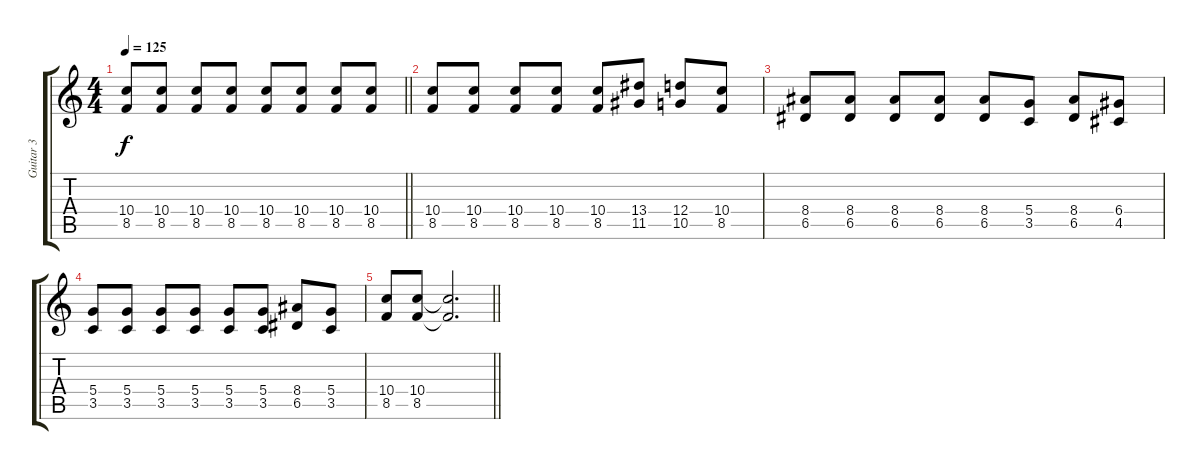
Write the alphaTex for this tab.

\track ("Guitar 3" "Guitar 3") {instrument distortionguitar}
\staff {score tabs}
\tuning (E4 B3 G3 D3 A2 E2) {hide}
\ts (4 4)
\tempo 125
\clef g2
\barLineRight lightlight
\ks c
(10.4 8.5).8{dy f} (10.4 8.5).8 (10.4 8.5).8 (10.4 8.5).8 (10.4 8.5).8 (10.4 8.5).8 (10.4 8.5).8 (10.4 8.5).8 |
(10.4 8.5).8 (10.4 8.5).8 (10.4 8.5).8 (10.4 8.5).8 (10.4 8.5).8 (13.4 11.5).8 (12.4 10.5).8 (10.4 8.5).8 |
(8.4 6.5).8 (8.4 6.5).8 (8.4 6.5).8 (8.4 6.5).8 (8.4 6.5).8 (5.4 3.5).8 (8.4 6.5).8 (6.4 4.5).8 |
(5.4 3.5).8 (5.4 3.5).8 (5.4 3.5).8 (5.4 3.5).8 (5.4 3.5).8 (5.4 3.5).8 (8.4 6.5).8 (5.4 3.5).8 |
\barLineRight lightlight
(10.4 8.5).8 (10.4 8.5).8 (10.4{t} 8.5{t}).2{d}
